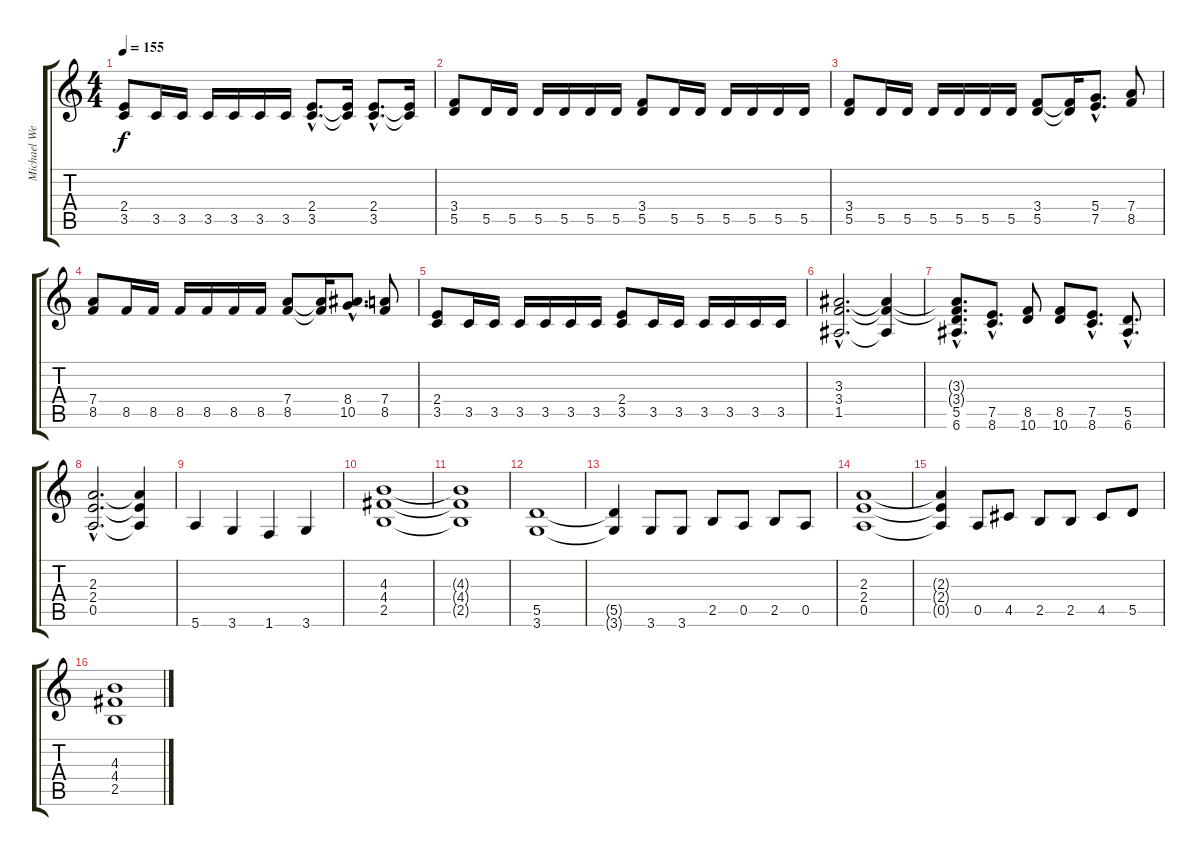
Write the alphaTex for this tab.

\track ("Michael Weikath" "Michael We") {instrument distortionguitar}
\staff {score tabs}
\tuning (E4 B3 G3 D3 A2 E2) {hide}
\ts (4 4)
\tempo 155
\clef g2
\ks c
(2.4 3.5).8{dy f} 3.5.16 3.5.16 3.5.16 3.5.16 3.5.16 3.5.16 (2.4{hac} 3.5{hac}).8{d} (2.4{t} 3.5{t}).16 (2.4{hac} 3.5{hac}).8{d} (2.4{t} 3.5{t}).16 |
(3.4 5.5).8 5.5.16 5.5.16 5.5.16 5.5.16 5.5.16 5.5.16 (3.4 5.5).8 5.5.16 5.5.16 5.5.16 5.5.16 5.5.16 5.5.16 |
(3.4 5.5).8 5.5.16 5.5.16 5.5.16 5.5.16 5.5.16 5.5.16 (3.4 5.5).8 (3.4{t} 5.5{t}).16 (5.4{hac} 7.5{hac}).8{d} (7.4 8.5).8 |
(7.4 8.5).8 8.5.16 8.5.16 8.5.16 8.5.16 8.5.16 8.5.16 (7.4 8.5).8 (7.4{t} 8.5{t}).16 (8.4{hac} 10.5{hac}).8{d} (7.4 8.5).8 |
(2.4 3.5).8 3.5.16 3.5.16 3.5.16 3.5.16 3.5.16 3.5.16 (2.4 3.5).8 3.5.16 3.5.16 3.5.16 3.5.16 3.5.16 3.5.16 |
(3.3{hac} 3.4{hac} 1.5{hac}).2{d} (3.3{t} 3.4{t} 1.5{t}).4 |
(3.3{hac t} 3.4{hac t} 5.5{hac} 6.6{hac}).8{d} (7.5{hac} 8.6{hac}).8{d} (8.5 10.6).8 (8.5 10.6).8 (7.5{hac} 8.6{hac}).8{d} (5.5{hac} 6.6{hac}).8{d} |
(2.3{hac} 2.4{hac} 0.5{hac}).2{d} (2.3{t} 2.4{t} 0.5{t}).4 |
5.6.4 3.6.4 1.6.4 3.6.4 |
(4.3 4.4 2.5).1 |
(4.3{t} 4.4{t} 2.5{t}).1 |
(5.5 3.6).1 |
(5.5{t} 3.6{t}).4 3.6.8 3.6.8 2.5.8 0.5.8 2.5.8 0.5.8 |
(2.3 2.4 0.5).1 |
(2.3{t} 2.4{t} 0.5{t}).4 0.5.8 4.5.8 2.5.8 2.5.8 4.5.8 5.5.8 |
(4.3 4.4 2.5).1
